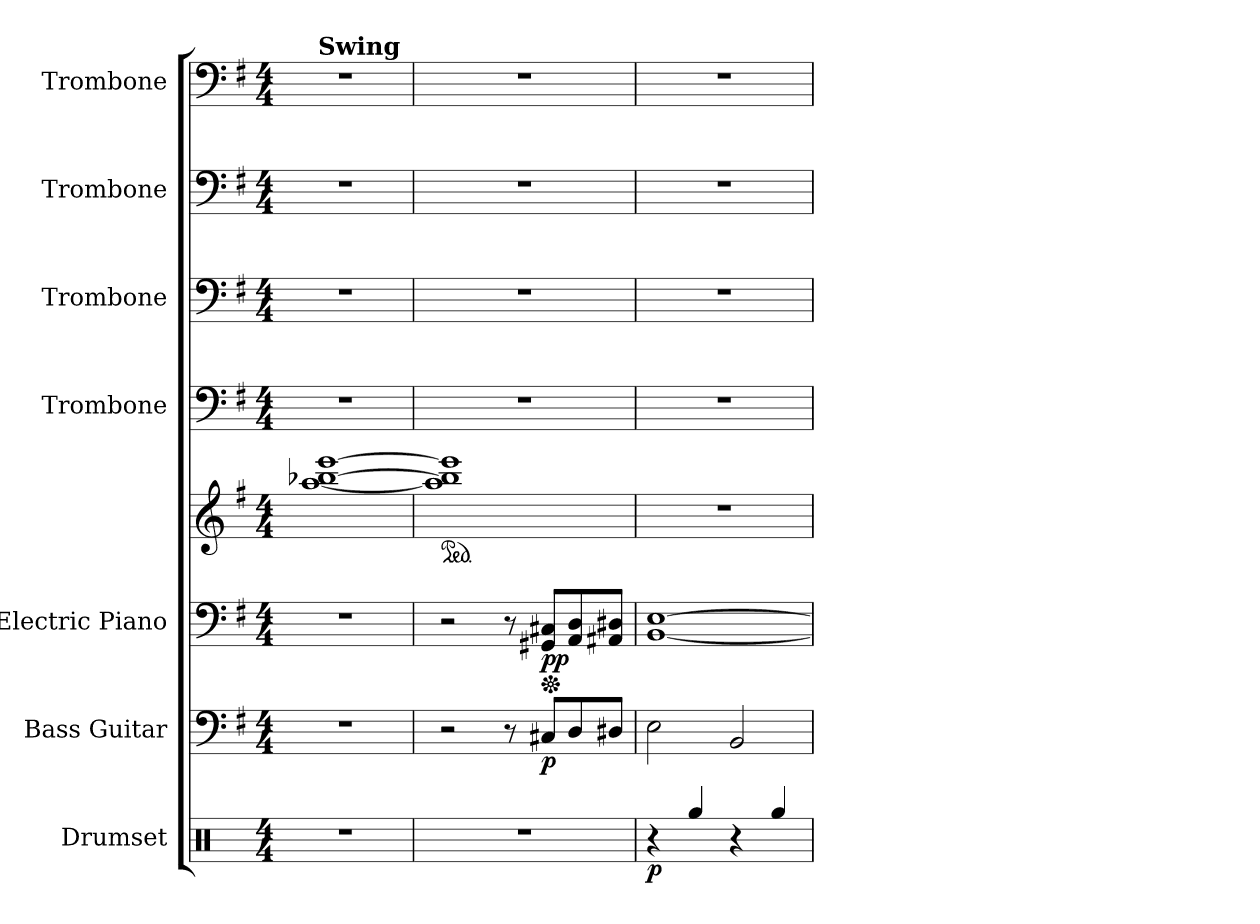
**kern	**dynam	**kern	**dynam	**kern	**kern	**dynam	**kern	**kern	**kern	**kern
*part7	*part7	*part6	*part6	*part5	*part5	*part5	*part4	*part3	*part2	*part1
*staff8	*staff8	*staff7	*staff7	*staff6	*staff5	*staff5/6	*staff4	*staff3	*staff2	*staff1
*I"Drumset	*	*I"Bass Guitar	*	*I"Electric Piano	*	*	*I"Trombone	*I"Trombone	*I"Trombone	*I"Trombone
*I'Drs.	*	*I'B. Guit.	*	*I'El. Pno.	*	*	*I'Tbn.	*I'Tbn.	*I'Tbn.	*I'Tbn.
*clefX	*	*clefF4	*	*clefF4	*clefG2	*	*clefF4	*clefF4	*clefF4	*clefF4
*	*	*ITrd7c12	*	*	*	*	*	*	*	*
*k[]	*	*k[f#]	*	*k[f#]	*k[f#]	*	*k[f#]	*k[f#]	*k[f#]	*k[f#]
*M4/4	*	*M4/4	*	*M4/4	*M4/4	*	*M4/4	*M4/4	*M4/4	*M4/4
*MM120	*	*MM120	*	*MM120	*MM120	*	*MM120	*MM120	*MM120	*MM120
=1	=1	=1	=1	=1	=1	=1	=1	=1	=1	=1
!	!	!	!	!	!	!	!	!	!	!LO:TX:a:B:t=Swing
!	!	!	!	!	!	!LO:DY:b	!	!	!	!
!	!	!	!	!	!	!LO:DY:n=1:b	!	!	!	!
1r	.	1r	.	1r	[1aa [1bb-X [1eee	mf mf	1r	1r	1r	1r
=2	=2	=2	=2	=2	=2	=2	=2	=2	=2	=2
*	*	*	*	*	*ped	*	*	*	*	*
1r	.	2r	.	2r	1aa] 1bb-] 1eee]	.	1r	1r	1r	1r
.	.	8r	.	8r	.	.	.	.	.	.
*	*	*	*	*Xped	*	*	*	*	*	*
!	!	!	!LO:DY:b	!	!	!LO:DY:b=2	!	!	!	!
!	!	!	!	!	!	!LO:DY:n=1:b=2	!	!	!	!
.	.	8CC#X/L	p	8GG#X/ 8C#X/L	.	p p	.	.	.	.
.	.	8DD/	.	8AA/ 8D/	.	.	.	.	.	.
.	.	8DD#X/J	.	8AA#X/ 8D#X/J	.	.	.	.	.	.
=3	=3	=3	=3	=3	=3	=3	=3	=3	=3	=3
!	!LO:DY:b	!	!	!	!	!	!	!	!	!
4r	p	2EE\	.	[1BB [1E	1r	.	1r	1r	1r	1r
4Rgg/	.	.	.	.	.	.	.	.	.	.
4r	.	2BBB/	.	.	.	.	.	.	.	.
4Rgg/	.	.	.	.	.	.	.	.	.	.
=	=	=	=	=	=	=	=	=	=	=
*-	*-	*-	*-	*-	*-	*-	*-	*-	*-	*-
